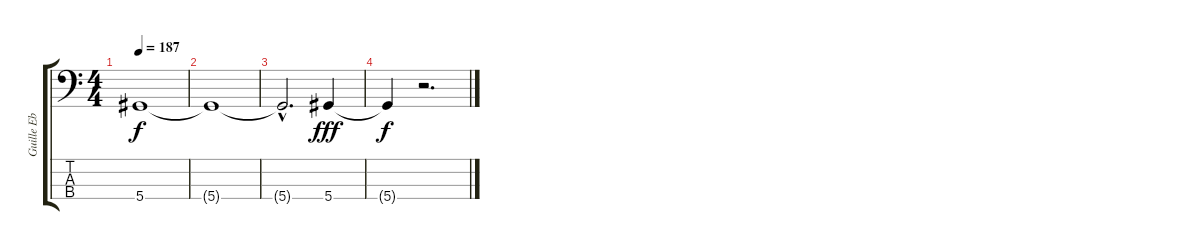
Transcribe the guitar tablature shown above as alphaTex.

\track ("Guille Eb" "Guille Eb") {instrument electricbasspick}
\staff {score tabs}
\tuning (Gb2 Db2 Ab1 Eb1) {hide}
\ts (4 4)
\tempo 187
\clef f4
\ks c
5.4{t}.1{dy f} |
5.4{t}.1 |
5.4{hac t}.2{d} 5.4.4{dy fff} |
5.4{t}.4{dy f} r.2{d}
